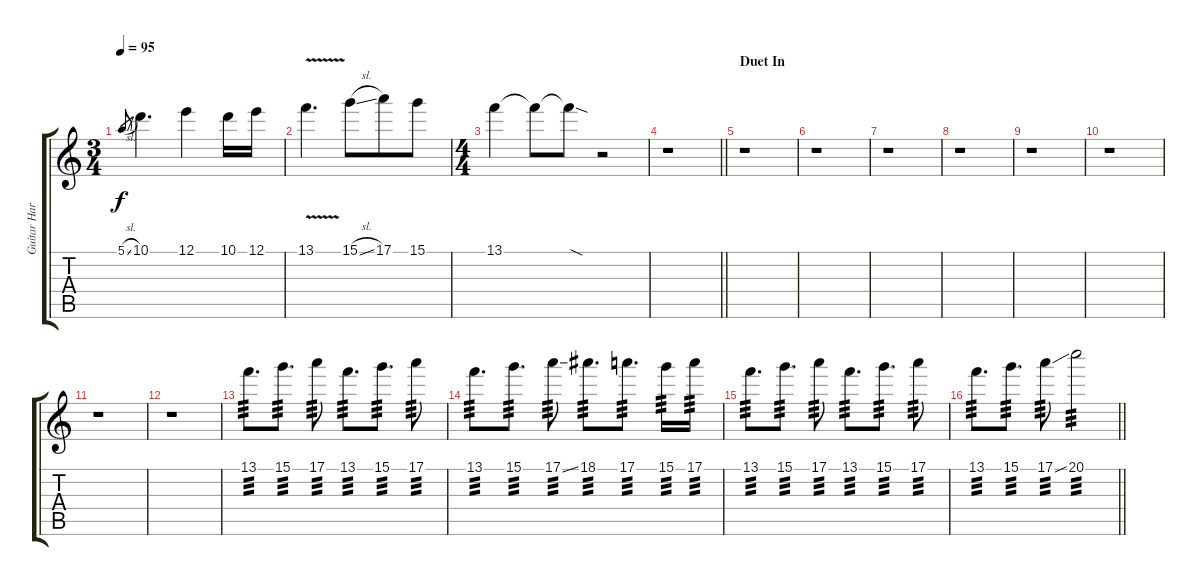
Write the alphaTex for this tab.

\track ("Guitar Harmony Synyster" "Guitar Har") {instrument distortionguitar}
\staff {score tabs}
\tuning (E4 B3 G3 D3 A2 D2) {hide}
\ts (3 4)
\tempo 95
\clef g2
\ks c
5.1{sl}.8{gr dy f} 10.1.4{d} 12.1.4 10.1.16 12.1.16 |
13.1{v}.4{d} 15.1{sl}.8{beam merge} 17.1.8 15.1.8 |
\ts (4 4)
13.1.4 13.1{t}.8 13.1{sod t}.8 r.2 |
\barLineRight lightlight
r.1 |
\section ("" "Duet In")
r.1 |
r.1 |
r.1 |
r.1 |
r.1 |
r.1 |
r.1 |
r.1 |
13.1.8{d tp 3 volume 15} 15.1.8{d tp 3 beam split} 17.1.8{tp 3} 13.1.8{d tp 3} 15.1.8{d tp 3 beam split} 17.1.8{tp 3} |
13.1.8{d tp 3} 15.1.8{d tp 3 beam split} 17.1{ss}.8{tp 3} 18.1.8{d tp 3} 17.1.8{d tp 3} 15.1.16{tp 3} 17.1.16{tp 3} |
13.1.8{d tp 3} 15.1.8{d tp 3} 17.1.8{tp 3} 13.1.8{d tp 3} 15.1.8{d tp 3} 17.1.8{tp 3} |
\barLineRight lightlight
13.1.8{d tp 3} 15.1.8{d tp 3} 17.1{ss}.8{tp 3} 20.1.2{tp 3}
